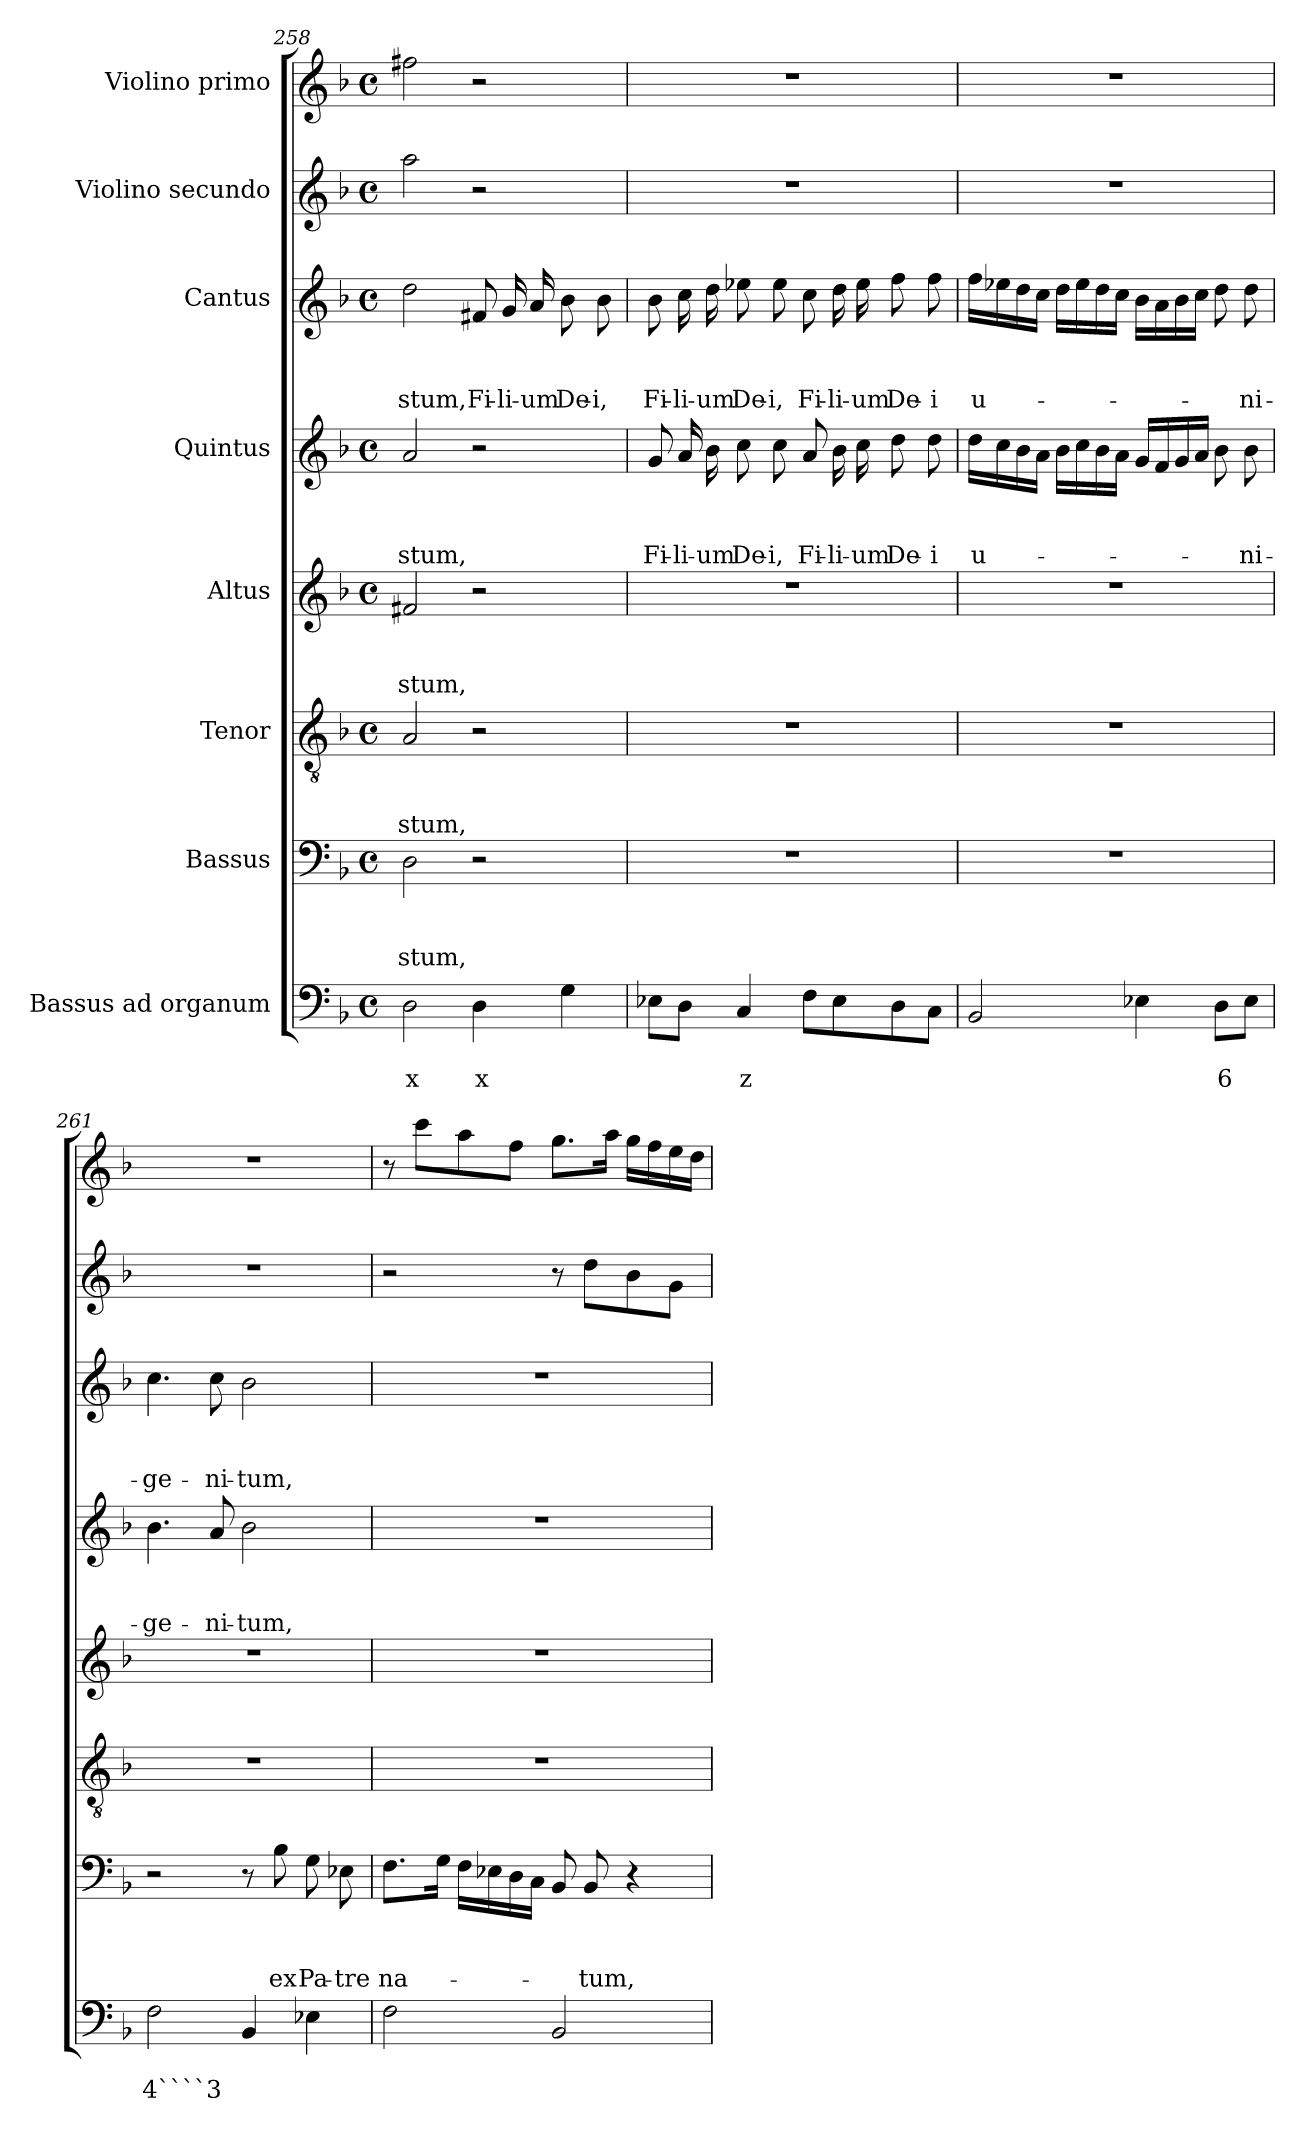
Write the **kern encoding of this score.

**kern	**text	**text	**kern	**text	**text	**text	**kern	**text	**text	**text	**kern	**text	**text	**text	**kern	**text	**text	**text	**kern	**text	**text	**text	**kern	**kern
*part8	*part8	*part8	*part7	*part7	*part7	*part7	*part6	*part6	*part6	*part6	*part5	*part5	*part5	*part5	*part4	*part4	*part4	*part4	*part3	*part3	*part3	*part3	*part2	*part1
*staff8	*staff8	*staff8	*staff7	*staff7	*staff7	*staff7	*staff6	*staff6	*staff6	*staff6	*staff5	*staff5	*staff5	*staff5	*staff4	*staff4	*staff4	*staff4	*staff3	*staff3	*staff3	*staff3	*staff2	*staff1
*I"Bassus ad  organum	*	*	*I"Bassus	*	*	*	*I"Tenor	*	*	*	*I"Altus	*	*	*	*I"Quintus	*	*	*	*I"Cantus	*	*	*	*I"Violino secundo	*I"Violino primo
!!LO:LB:g=z
*clefF4	*	*	*clefF4	*	*	*	*clefGv2	*	*	*	*clefG2	*	*	*	*clefG2	*	*	*	*clefG2	*	*	*	*clefG2	*clefG2
*k[b-]	*	*	*k[b-]	*	*	*	*k[b-]	*	*	*	*k[b-]	*	*	*	*k[b-]	*	*	*	*k[b-]	*	*	*	*k[b-]	*k[b-]
*F:	*	*	*F:	*	*	*	*F:	*	*	*	*F:	*	*	*	*F:	*	*	*	*F:	*	*	*	*F:	*F:
*M4/4	*	*	*M4/4	*	*	*	*M4/4	*	*	*	*M4/4	*	*	*	*M4/4	*	*	*	*M4/4	*	*	*	*M4/4	*M4/4
*met(c)	*	*	*met(c)	*	*	*	*met(c)	*	*	*	*met(c)	*	*	*	*met(c)	*	*	*	*met(c)	*	*	*	*met(c)	*met(c)
=258	=258	=258	=258	=258	=258	=258	=258	=258	=258	=258	=258	=258	=258	=258	=258	=258	=258	=258	=258	=258	=258	=258	=258	=258
!	!	!LO:LY:b	!	!	!	!LO:LY:b	!	!	!	!LO:LY:b	!	!	!	!LO:LY:b	!	!	!	!LO:LY:b	!	!	!	!LO:LY:b	!	!
2D\	.	x	2D\	.	.	-stum,	2A/	.	.	-stum,	2f#X/	.	.	-stum,	2a/	.	.	-stum,	2dd\	.	.	-stum,	2aa\	2ff#X\
!	!	!LO:LY:b	!	!	!	!	!	!	!	!	!	!	!	!	!	!	!	!	!	!	!	!LO:LY:b	!	!
4D\	.	x	2r	.	.	.	2r	.	.	.	2r	.	.	.	2r	.	.	.	8f#X/	.	.	Fi-	2r	2r
!	!	!	!	!	!	!	!	!	!	!	!	!	!	!	!	!	!	!	!	!	!	!LO:LY:b	!	!
.	.	.	.	.	.	.	.	.	.	.	.	.	.	.	.	.	.	.	16g/	.	.	-li-	.	.
!	!	!	!	!	!	!	!	!	!	!	!	!	!	!	!	!	!	!	!	!	!	!LO:LY:b	!	!
.	.	.	.	.	.	.	.	.	.	.	.	.	.	.	.	.	.	.	16a/	.	.	-um	.	.
!	!	!	!	!	!	!	!	!	!	!	!	!	!	!	!	!	!	!	!	!	!	!LO:LY:b	!	!
4G\	.	.	.	.	.	.	.	.	.	.	.	.	.	.	.	.	.	.	8b-\	.	.	De-	.	.
!	!	!	!	!	!	!	!	!	!	!	!	!	!	!	!	!	!	!	!	!	!	!LO:LY:b	!	!
.	.	.	.	.	.	.	.	.	.	.	.	.	.	.	.	.	.	.	8b-\	.	.	-i,	.	.
=259	=259	=259	=259	=259	=259	=259	=259	=259	=259	=259	=259	=259	=259	=259	=259	=259	=259	=259	=259	=259	=259	=259	=259	=259
!	!	!	!	!	!	!	!	!	!	!	!	!	!	!	!	!	!	!LO:LY:b	!	!	!	!LO:LY:b	!	!
8E-X\L	.	.	1r	.	.	.	1r	.	.	.	1r	.	.	.	8g/	.	.	Fi-	8b-\	.	.	Fi-	1r	1r
!	!	!	!	!	!	!	!	!	!	!	!	!	!	!	!	!	!	!LO:LY:b	!	!	!	!LO:LY:b	!	!
8D\J	.	.	.	.	.	.	.	.	.	.	.	.	.	.	16a/	.	.	-li-	16cc\	.	.	-li-	.	.
!	!	!	!	!	!	!	!	!	!	!	!	!	!	!	!	!	!	!LO:LY:b	!	!	!	!LO:LY:b	!	!
.	.	.	.	.	.	.	.	.	.	.	.	.	.	.	16b-\	.	.	-um	16dd\	.	.	-um	.	.
!	!	!LO:LY:b	!	!	!	!	!	!	!	!	!	!	!	!	!	!	!	!LO:LY:b	!	!	!	!LO:LY:b	!	!
4C/	.	z	.	.	.	.	.	.	.	.	.	.	.	.	8cc\	.	.	De-	8ee-X\	.	.	De-	.	.
!	!	!	!	!	!	!	!	!	!	!	!	!	!	!	!	!	!	!LO:LY:b	!	!	!	!LO:LY:b	!	!
.	.	.	.	.	.	.	.	.	.	.	.	.	.	.	8cc\	.	.	-i,	8ee-\	.	.	-i,	.	.
!	!	!	!	!	!	!	!	!	!	!	!	!	!	!	!	!	!	!LO:LY:b	!	!	!	!LO:LY:b	!	!
8F\L	.	.	.	.	.	.	.	.	.	.	.	.	.	.	8a/	.	.	Fi-	8cc\	.	.	Fi-	.	.
!	!	!	!	!	!	!	!	!	!	!	!	!	!	!	!	!	!	!LO:LY:b	!	!	!	!LO:LY:b	!	!
8E-\	.	.	.	.	.	.	.	.	.	.	.	.	.	.	16b-\	.	.	-li-	16dd\	.	.	-li-	.	.
!	!	!	!	!	!	!	!	!	!	!	!	!	!	!	!	!	!	!LO:LY:b	!	!	!	!LO:LY:b	!	!
.	.	.	.	.	.	.	.	.	.	.	.	.	.	.	16cc\	.	.	-um	16ee-\	.	.	-um	.	.
!	!	!	!	!	!	!	!	!	!	!	!	!	!	!	!	!	!	!LO:LY:b	!	!	!	!LO:LY:b	!	!
8D\	.	.	.	.	.	.	.	.	.	.	.	.	.	.	8dd\	.	.	De-	8ff\	.	.	De-	.	.
!	!	!	!	!	!	!	!	!	!	!	!	!	!	!	!	!	!	!LO:LY:b	!	!	!	!LO:LY:b	!	!
8C\J	.	.	.	.	.	.	.	.	.	.	.	.	.	.	8dd\	.	.	-i	8ff\	.	.	-i	.	.
=260	=260	=260	=260	=260	=260	=260	=260	=260	=260	=260	=260	=260	=260	=260	=260	=260	=260	=260	=260	=260	=260	=260	=260	=260
!	!	!	!	!	!	!	!	!	!	!	!	!	!	!	!	!	!	!LO:LY:b	!	!	!	!LO:LY:b	!	!
2BB-/	.	.	1r	.	.	.	1r	.	.	.	1r	.	.	.	16dd\LL	.	.	u-	16ff\LL	.	.	u-	1r	1r
.	.	.	.	.	.	.	.	.	.	.	.	.	.	.	16cc\	.	.	.	16ee-X\	.	.	.	.	.
.	.	.	.	.	.	.	.	.	.	.	.	.	.	.	16b-\	.	.	.	16dd\	.	.	.	.	.
.	.	.	.	.	.	.	.	.	.	.	.	.	.	.	16a\JJ	.	.	.	16cc\JJ	.	.	.	.	.
.	.	.	.	.	.	.	.	.	.	.	.	.	.	.	16b-\LL	.	.	.	16dd\LL	.	.	.	.	.
.	.	.	.	.	.	.	.	.	.	.	.	.	.	.	16cc\	.	.	.	16ee-\	.	.	.	.	.
.	.	.	.	.	.	.	.	.	.	.	.	.	.	.	16b-\	.	.	.	16dd\	.	.	.	.	.
.	.	.	.	.	.	.	.	.	.	.	.	.	.	.	16a\JJ	.	.	.	16cc\JJ	.	.	.	.	.
4E-X\	.	.	.	.	.	.	.	.	.	.	.	.	.	.	16g/LL	.	.	.	16b-\LL	.	.	.	.	.
.	.	.	.	.	.	.	.	.	.	.	.	.	.	.	16f/	.	.	.	16a\	.	.	.	.	.
.	.	.	.	.	.	.	.	.	.	.	.	.	.	.	16g/	.	.	.	16b-\	.	.	.	.	.
.	.	.	.	.	.	.	.	.	.	.	.	.	.	.	16a/JJ	.	.	.	16cc\JJ	.	.	.	.	.
!	!	!LO:LY:b	!	!	!	!	!	!	!	!	!	!	!	!	!	!	!	!	!	!	!	!	!	!
8D\L	.	6	.	.	.	.	.	.	.	.	.	.	.	.	8b-\	.	.	.	8dd\	.	.	.	.	.
!	!	!	!	!	!	!	!	!	!	!	!	!	!	!	!	!	!	!LO:LY:b	!	!	!	!LO:LY:b	!	!
8E-\J	.	.	.	.	.	.	.	.	.	.	.	.	.	.	8b-\	.	.	-ni-	8dd\	.	.	-ni-	.	.
=261	=261	=261	=261	=261	=261	=261	=261	=261	=261	=261	=261	=261	=261	=261	=261	=261	=261	=261	=261	=261	=261	=261	=261	=261
!	!	!LO:LY:b	!	!	!	!	!	!	!	!	!	!	!	!	!	!	!	!LO:LY:b	!	!	!	!LO:LY:b	!	!
2F\	.	4````3	2r	.	.	.	1r	.	.	.	1r	.	.	.	4.b-\	.	.	-ge-	4.cc\	.	.	-ge-	1r	1r
!	!	!	!	!	!	!	!	!	!	!	!	!	!	!	!	!	!	!LO:LY:b	!	!	!	!LO:LY:b	!	!
.	.	.	.	.	.	.	.	.	.	.	.	.	.	.	8a/	.	.	-ni-	8cc\	.	.	-ni-	.	.
!	!	!	!	!	!	!	!	!	!	!	!	!	!	!	!	!	!	!LO:LY:b	!	!	!	!LO:LY:b	!	!
4BB-/	.	.	8r	.	.	.	.	.	.	.	.	.	.	.	2b-\	.	.	-tum,	2b-\	.	.	-tum,	.	.
!	!	!	!	!	!	!LO:LY:b	!	!	!	!	!	!	!	!	!	!	!	!	!	!	!	!	!	!
.	.	.	8B-\	.	.	ex	.	.	.	.	.	.	.	.	.	.	.	.	.	.	.	.	.	.
!	!	!	!	!	!	!LO:LY:b	!	!	!	!	!	!	!	!	!	!	!	!	!	!	!	!	!	!
4E-X\	.	.	8G\	.	.	Pa-	.	.	.	.	.	.	.	.	.	.	.	.	.	.	.	.	.	.
!	!	!	!	!	!	!LO:LY:b	!	!	!	!	!	!	!	!	!	!	!	!	!	!	!	!	!	!
.	.	.	8E-X\	.	.	-tre	.	.	.	.	.	.	.	.	.	.	.	.	.	.	.	.	.	.
!!LO:PB:g=z
=262	=262	=262	=262	=262	=262	=262	=262	=262	=262	=262	=262	=262	=262	=262	=262	=262	=262	=262	=262	=262	=262	=262	=262	=262
!	!	!	!	!	!	!LO:LY:b	!	!	!	!	!	!	!	!	!	!	!	!	!	!	!	!	!	!
2F\	.	.	8.F\L	.	.	na-	1r	.	.	.	1r	.	.	.	1r	.	.	.	1r	.	.	.	2r	8r
.	.	.	.	.	.	.	.	.	.	.	.	.	.	.	.	.	.	.	.	.	.	.	.	8ccc\L
.	.	.	16G\Jk	.	.	.	.	.	.	.	.	.	.	.	.	.	.	.	.	.	.	.	.	.
.	.	.	16F\LL	.	.	.	.	.	.	.	.	.	.	.	.	.	.	.	.	.	.	.	.	8aa\
.	.	.	16E-X\	.	.	.	.	.	.	.	.	.	.	.	.	.	.	.	.	.	.	.	.	.
.	.	.	16D\	.	.	.	.	.	.	.	.	.	.	.	.	.	.	.	.	.	.	.	.	8ff\J
.	.	.	16C\JJ	.	.	.	.	.	.	.	.	.	.	.	.	.	.	.	.	.	.	.	.	.
2BB-/	.	.	8BB-/	.	.	.	.	.	.	.	.	.	.	.	.	.	.	.	.	.	.	.	8r	8.gg\L
!	!	!	!	!	!	!LO:LY:b	!	!	!	!	!	!	!	!	!	!	!	!	!	!	!	!	!	!
.	.	.	8BB-/	.	.	-tum,	.	.	.	.	.	.	.	.	.	.	.	.	.	.	.	.	8dd\L	.
.	.	.	.	.	.	.	.	.	.	.	.	.	.	.	.	.	.	.	.	.	.	.	.	16aa\Jk
.	.	.	4r	.	.	.	.	.	.	.	.	.	.	.	.	.	.	.	.	.	.	.	8b-\	16gg\LL
.	.	.	.	.	.	.	.	.	.	.	.	.	.	.	.	.	.	.	.	.	.	.	.	16ff\
.	.	.	.	.	.	.	.	.	.	.	.	.	.	.	.	.	.	.	.	.	.	.	8g\J	16ee\
.	.	.	.	.	.	.	.	.	.	.	.	.	.	.	.	.	.	.	.	.	.	.	.	16dd\JJ
=	=	=	=	=	=	=	=	=	=	=	=	=	=	=	=	=	=	=	=	=	=	=	=	=
*-	*-	*-	*-	*-	*-	*-	*-	*-	*-	*-	*-	*-	*-	*-	*-	*-	*-	*-	*-	*-	*-	*-	*-	*-
